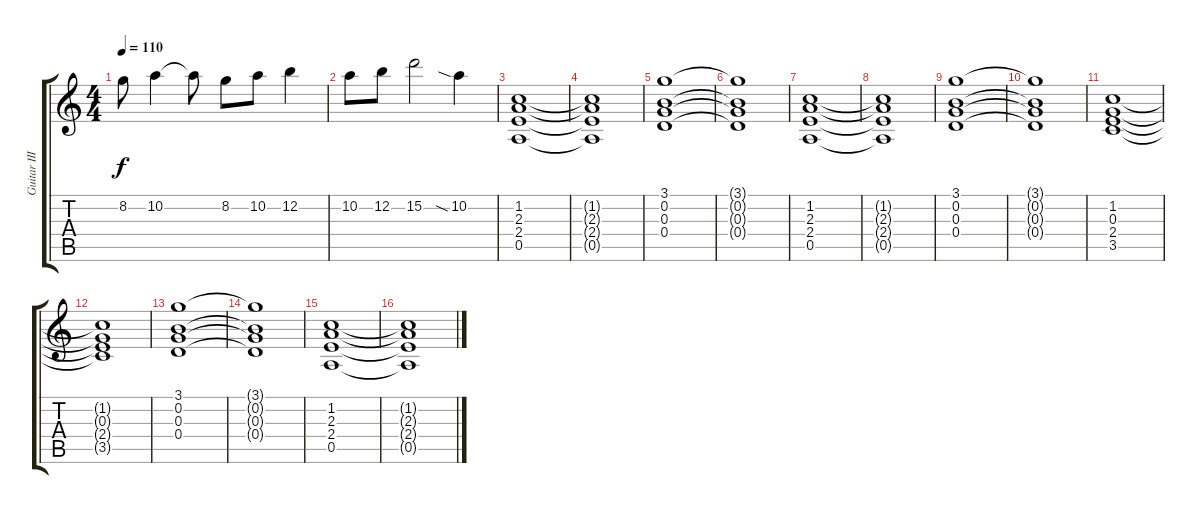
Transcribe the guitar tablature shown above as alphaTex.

\track ("Guitar III" "Guitar III") {instrument overdrivenguitar}
\staff {score tabs}
\tuning (E4 B3 G3 D3 A2 E2) {hide}
\ts (4 4)
\tempo 110
\clef g2
\ks c
8.2.8{dy f} 10.2.4 10.2{t}.8 8.2.8 10.2.8 12.2.4 |
10.2.8 12.2.8 15.2.2 10.2{sia}.4 |
(1.2 2.3 2.4 0.5).1 |
(1.2{t} 2.3{t} 2.4{t} 0.5{t}).1 |
(3.1 0.2 0.3 0.4).1 |
(3.1{t} 0.2{t} 0.3{t} 0.4{t}).1 |
(1.2 2.3 2.4 0.5).1 |
(1.2{t} 2.3{t} 2.4{t} 0.5{t}).1 |
(3.1 0.2 0.3 0.4).1 |
(3.1{t} 0.2{t} 0.3{t} 0.4{t}).1 |
(1.2 0.3 2.4 3.5).1 |
(1.2{t} 0.3{t} 2.4{t} 3.5{t}).1 |
(3.1 0.2 0.3 0.4).1 |
(3.1{t} 0.2{t} 0.3{t} 0.4{t}).1 |
(1.2 2.3 2.4 0.5).1 |
(1.2{t} 2.3{t} 2.4{t} 0.5{t}).1{volume 0}
